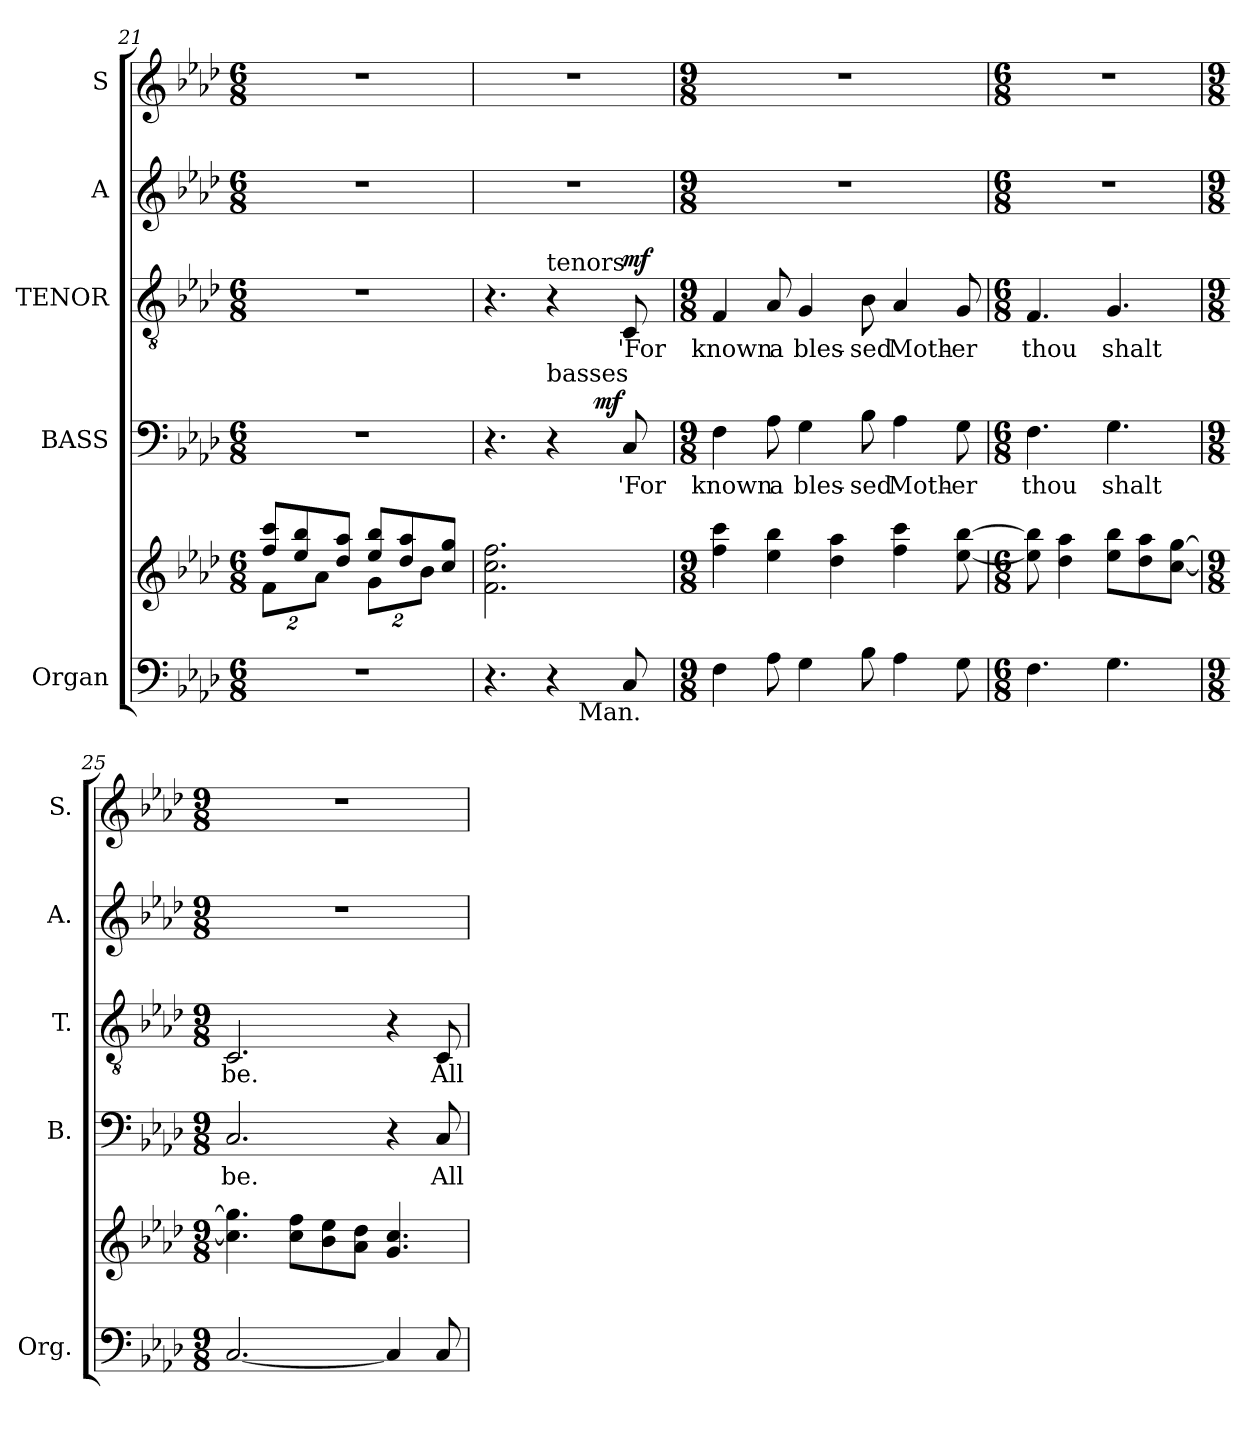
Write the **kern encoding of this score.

**kern	**kern	**kern	**text	**dynam	**kern	**text	**dynam	**kern	**kern
*part5	*part5	*part4	*part4	*part4	*part3	*part3	*part3	*part2	*part1
*staff6	*staff5	*staff4	*staff4	*staff4	*staff3	*staff3	*staff3	*staff2	*staff1
*I"Organ	*	*I"BASS	*	*	*I"TENOR	*	*	*I"A	*I"S
*I'Org.	*	*I'B.	*	*	*I'T.	*	*	*I'A.	*I'S.
*clefF4	*clefG2	*clefF4	*	*	*clefGv2	*	*	*clefG2	*clefG2
*	*	*	*	*	*ITrd7c12	*	*	*	*
*k[b-e-a-d-]	*k[b-e-a-d-]	*k[b-e-a-d-]	*	*	*k[b-e-a-d-]	*	*	*k[b-e-a-d-]	*k[b-e-a-d-]
*A-:	*A-:	*A-:	*	*	*A-:	*	*	*A-:	*A-:
*M6/8	*M6/8	*M6/8	*	*	*M6/8	*	*	*M6/8	*M6/8
=21	=21	=21	=21	=21	=21	=21	=21	=21	=21
!LO:N:vis=1	!	!	!	!	!	!	!	!	!
*	*^	*	*	*	*	*	*	*	*
*	*	*Xbrackettup	*	*	*	*	*	*	*	*
!	!	!	!LO:N:vis=1	!	!	!LO:N:vis=1	!	!	!LO:N:vis=1	!LO:N:vis=1
2.r	8ffi/ 8ccciL	16%3fi\L	2.r	.	.	2.r	.	.	2.r	2.r
.	8ee-i/ 8bb-i	.	.	.	.	.	.	.	.	.
.	.	16%3a-i\J	.	.	.	.	.	.	.	.
.	8dd-i/ 8aa-iJ	.	.	.	.	.	.	.	.	.
.	8ee-i/ 8bb-iL	16%3gi\L	.	.	.	.	.	.	.	.
.	8dd-i/ 8aa-i	.	.	.	.	.	.	.	.	.
.	.	16%3b-i\J	.	.	.	.	.	.	.	.
.	8cci/ 8ggiJ	.	.	.	.	.	.	.	.	.
*	*v	*v	*	*	*	*	*	*	*	*
!!LO:LB:g=z
=22	=22	=22	=22	=22	=22	=22	=22	=22	=22
!	!	!	!	!	!	!	!	!LO:N:vis=1	!LO:N:vis=1
*^	*	*^	*	*	*	*	*	*	*
4.r	2ryy	2.fi\ 2.cci 2.ffi	4.r	2ryy	.	.	4.r	.	.	2.r	2.r
!	!	!	!	!	!	!	!LO:TX:a:t=tenors	!	!	!	!
!	!	!	!LO:TX:a:t=basses	!	!	!	!	!	!	!	!
4r	.	.	4r	.	.	.	4r	.	.	.	.
!	!LO:TX:b:t=Man.	!	!	!	!	!	!	!	!	!	!
.	4ryy	.	.	64ryy	.	.	.	.	.	.	.
.	.	.	.	128ryy	.	.	.	.	.	.	.
.	.	.	.	512ryy	.	.	.	.	.	.	.
.	.	.	.	8ryy	.	mf	.	.	.	.	.
!	!	!	!	!	!LO:LY:b:color=#000000	!	!	!	!	!	!
!	!	!	!	!	!	!	!	!LO:LY:b:color=#000000	!	!	!
8Ci/	.	.	8Ci/	.	'For	.	8CCi/	'For	mf	.	.
.	.	.	.	16ryy	.	.	.	.	.	.	.
.	.	.	.	32ryy	.	.	.	.	.	.	.
.	.	.	.	256.ryy	.	.	.	.	.	.	.
*v	*v	*	*v	*v	*	*	*	*	*	*	*
=23	=23	=23	=23	=23	=23	=23	=23	=23	=23
*M9/8	*M9/8	*M9/8	*	*	*M9/8	*	*	*M9/8	*M9/8
*^	*	*^	*	*	*	*	*	*	*
!	!	!	!	!	!LO:LY:b:color=#000000	!	!	!	!	!	!
*v	*v	*	*v	*v	*	*	*	*	*	*	*
*^	*	*^	*	*	*	*	*	*	*
!	!	!	!	!	!	!	!	!LO:LY:b:color=#000000	!	!LO:N:vis=1	!LO:N:vis=1
*v	*v	*	*v	*v	*	*	*	*	*	*	*
4Fi\	4ffi\ 4ccci	4Fi\	known	.	4FFi/	known	.	8%9r	8%9r
!	!	!	!LO:LY:b:color=#000000	!	!	!	!	!	!
!	!	!	!	!	!	!LO:LY:b:color=#000000	!	!	!
8A-i\	4ee-i\ 4bb-i	8A-i\	a	.	8AA-i/	a	.	.	.
!	!	!	!LO:LY:b:color=#000000	!	!	!	!	!	!
!	!	!	!	!	!	!LO:LY:b:color=#000000	!	!	!
4Gi\	.	4Gi\	bles-	.	4GGi/	bles-	.	.	.
.	4dd-i\ 4aa-i	.	.	.	.	.	.	.	.
!	!	!	!LO:LY:b:color=#000000	!	!	!	!	!	!
!	!	!	!	!	!	!LO:LY:b:color=#000000	!	!	!
8B-i\	.	8B-i\	-sed	.	8BB-i\	-sed	.	.	.
!	!	!	!LO:LY:b:color=#000000	!	!	!	!	!	!
!	!	!	!	!	!	!LO:LY:b:color=#000000	!	!	!
4A-i\	4ffi\ 4ccci	4A-i\	Moth-	.	4AA-i/	Moth-	.	.	.
!	!	!	!LO:LY:b:color=#000000	!	!	!	!	!	!
!	!	!	!	!	!	!LO:LY:b:color=#000000	!	!	!
8Gi\	[8ee-i\ [8bb-i	8Gi\	-er	.	8GGi/	-er	.	.	.
=24	=24	=24	=24	=24	=24	=24	=24	=24	=24
*M6/8	*M6/8	*M6/8	*	*	*M6/8	*	*	*M6/8	*M6/8
!	!	!	!LO:LY:b:color=#000000	!	!	!	!	!	!
!	!	!	!	!	!	!LO:LY:b:color=#000000	!	!LO:N:vis=1	!LO:N:vis=1
4.Fi\	8ee-i\] 8bb-i]	4.Fi\	thou	.	4.FFi/	thou	.	2.r	2.r
.	4dd-i\ 4aa-i	.	.	.	.	.	.	.	.
!	!	!	!LO:LY:b:color=#000000	!	!	!	!	!	!
!	!	!	!	!	!	!LO:LY:b:color=#000000	!	!	!
4.Gi\	8ee-i\ 8bb-iL	4.Gi\	shalt	.	4.GGi/	shalt	.	.	.
.	8dd-i\ 8aa-i	.	.	.	.	.	.	.	.
.	[8cci\ [8ggiJ	.	.	.	.	.	.	.	.
=25	=25	=25	=25	=25	=25	=25	=25	=25	=25
*M9/8	*M9/8	*M9/8	*	*	*M9/8	*	*	*M9/8	*M9/8
!	!	!	!LO:LY:b:color=#000000	!	!	!	!	!	!
!	!	!	!	!	!	!LO:LY:b:color=#000000	!	!LO:N:vis=1	!LO:N:vis=1
[2.Ci/	4.cci\] 4.ggi]	2.Ci/	be.	.	2.CCi/	be.	.	8%9r	8%9r
.	8cci\ 8ffiL	.	.	.	.	.	.	.	.
.	8b-i\ 8ee-i	.	.	.	.	.	.	.	.
.	8a-i\ 8dd-iJ	.	.	.	.	.	.	.	.
4Ci/]	4.gi/ 4.cci	4r	.	.	4r	.	.	.	.
!	!	!	!LO:LY:b:color=#000000	!	!	!	!	!	!
!	!	!	!	!	!	!LO:LY:b:color=#000000	!	!	!
8Ci/	.	8Ci/	All	.	8CCi/	All	.	.	.
=	=	=	=	=	=	=	=	=	=
*-	*-	*-	*-	*-	*-	*-	*-	*-	*-
